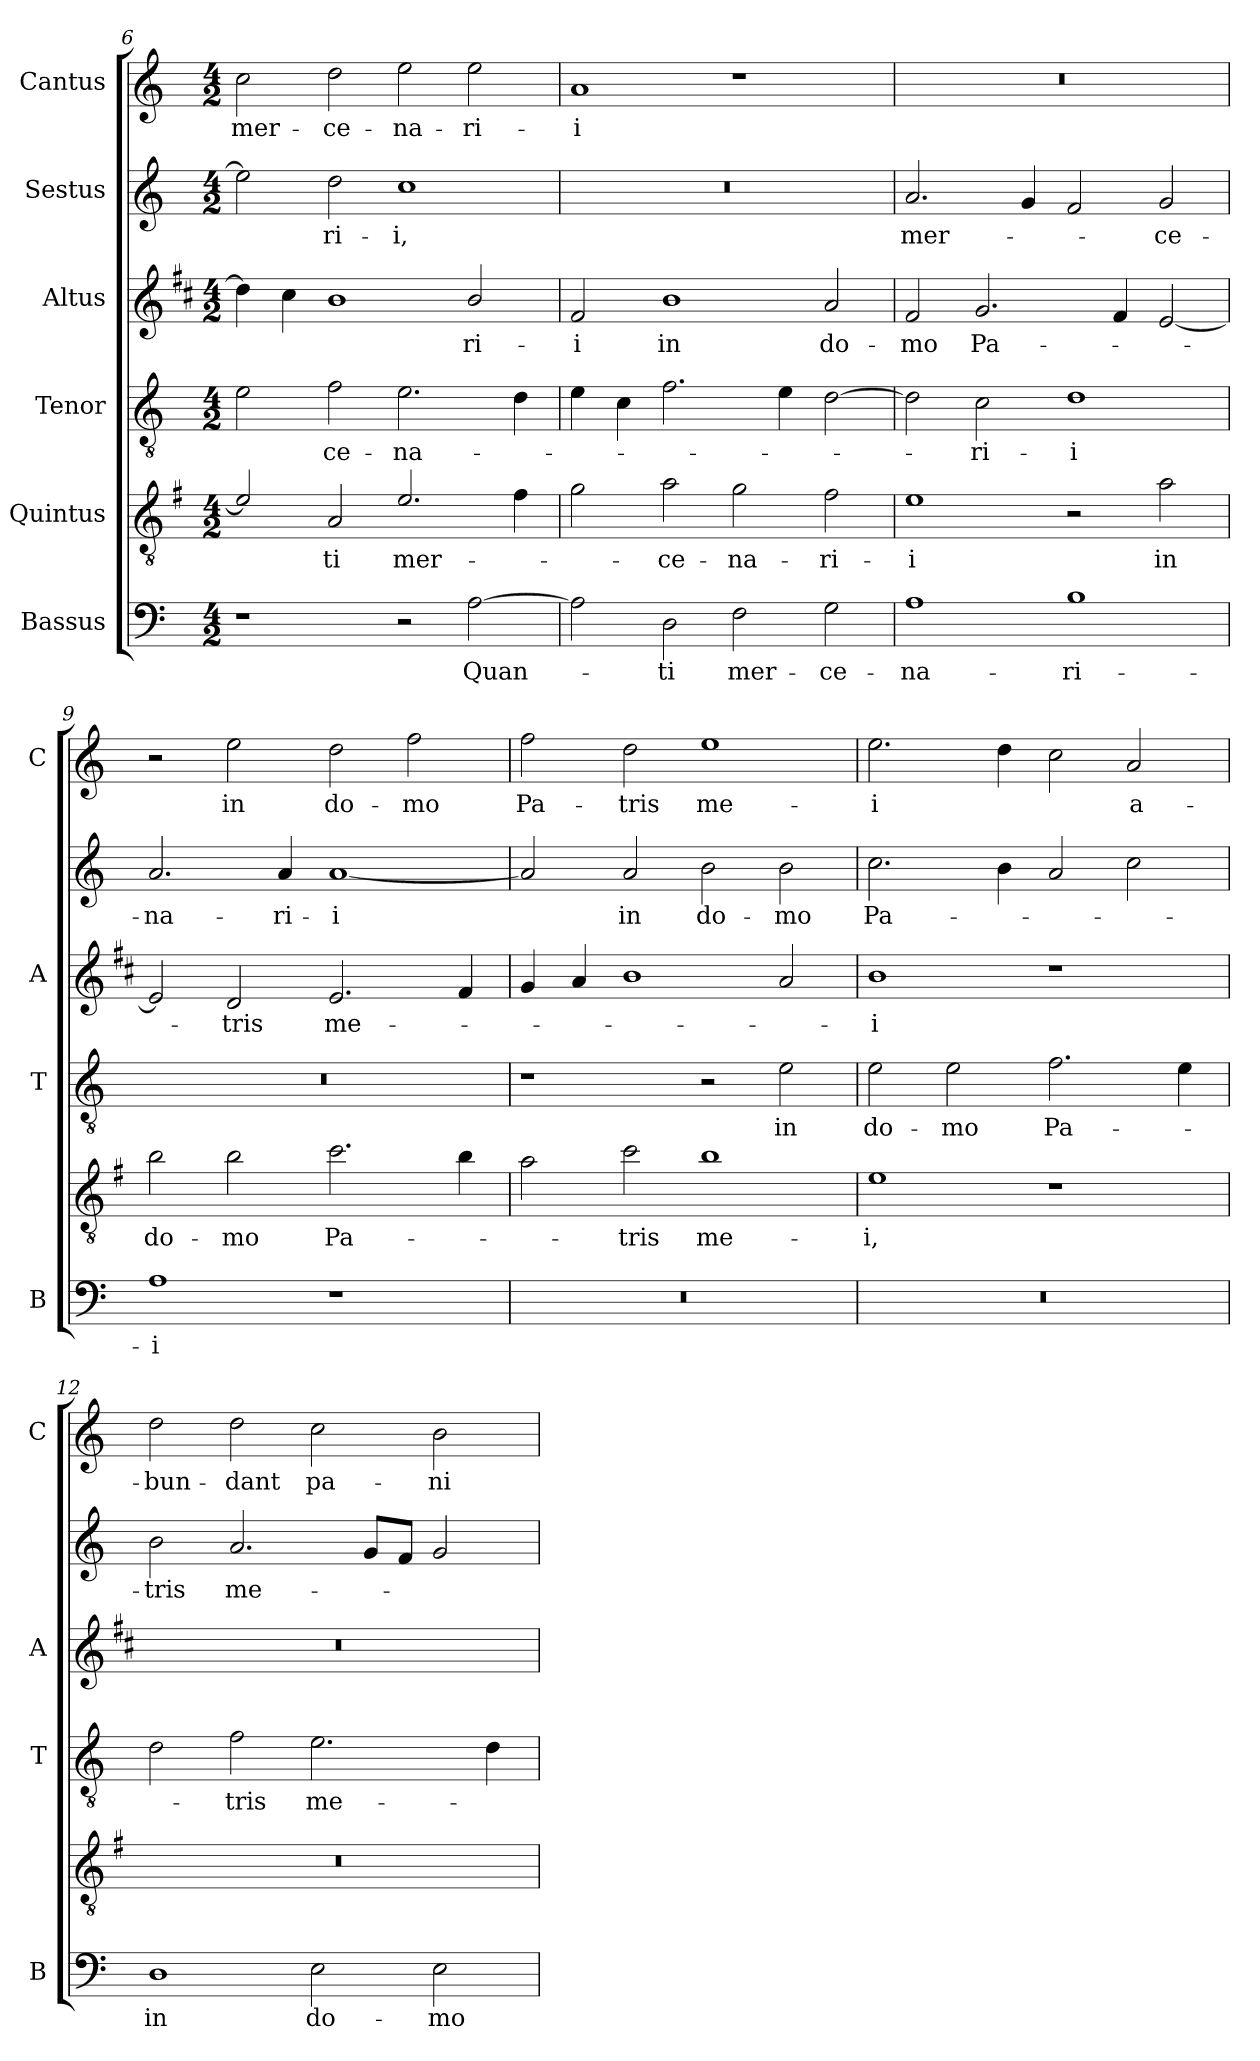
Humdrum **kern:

**kern	**text	**kern	**text	**kern	**text	**kern	**text	**kern	**text	**kern	**text
*part6	*part6	*part5	*part5	*part4	*part4	*part3	*part3	*part2	*part2	*part1	*part1
*staff6	*staff6	*staff5	*staff5	*staff4	*staff4	*staff3	*staff3	*staff2	*staff2	*staff1	*staff1
*I"Bassus	*	*I"Quintus	*	*I"Tenor	*	*I"Altus	*	*I"Sestus	*	*I"Cantus	*
*I'B	*	*	*	*I'T	*	*I'A	*	*	*	*I'C	*
!!LO:LB:g=z
*clefF4	*	*clefGv2	*	*clefGv2	*	*clefG2	*	*clefG2	*	*clefG2	*
*	*	*ITrd4c7	*	*	*	*ITrd1c2	*	*	*	*	*
*k[]	*	*k[]	*	*k[]	*	*k[]	*	*k[]	*	*k[]	*
*C:	*	*C:	*	*C:	*	*C:	*	*C:	*	*C:	*
*M4/2	*	*M4/2	*	*M4/2	*	*M4/2	*	*M4/2	*	*M4/2	*
=6	=6	=6	=6	=6	=6	=6	=6	=6	=6	=6	=6
!	!	!	!	!	!	!	!	!	!	!	!LO:LY:b
1r	.	2A/]	.	2e\	.	4cc\]	.	2ee\]	.	2cc\	mer-
.	.	.	.	.	.	4b\	.	.	.	.	.
!	!	!	!LO:LY:b	!	!LO:LY:b	!	!	!	!LO:LY:b	!	!LO:LY:b
.	.	2D/	-ti	2f\	-ce-	1a	.	2dd\	-ri-	2dd\	-ce-
!	!	!	!LO:LY:b	!	!LO:LY:b	!	!	!	!LO:LY:b	!	!LO:LY:b
2r	.	2.A/	mer-	2.e\	-na-	.	.	1cc	-i,	2ee\	-na-
!	!LO:LY:b	!	!	!	!	!	!LO:LY:b	!	!	!	!LO:LY:b
[2A\	Quan-	.	.	.	.	2a/	-ri-	.	.	2ee\	-ri-
.	.	4B\	.	4d\	.	.	.	.	.	.	.
=7	=7	=7	=7	=7	=7	=7	=7	=7	=7	=7	=7
!	!	!	!	!	!	!	!LO:LY:b	!	!	!	!LO:LY:b
2A\]	.	2c\	.	4e\	.	2e/	-i	0r	.	1a	-i
.	.	.	.	4c\	.	.	.	.	.	.	.
!	!LO:LY:b	!	!LO:LY:b	!	!	!	!LO:LY:b	!	!	!	!
2D\	-ti	2d\	-ce-	2.f\	.	1a	in	.	.	.	.
!	!LO:LY:b	!	!LO:LY:b	!	!	!	!	!	!	!	!
2F\	mer-	2c\	-na-	.	.	.	.	.	.	1r	.
.	.	.	.	4e\	.	.	.	.	.	.	.
!	!LO:LY:b	!	!LO:LY:b	!	!	!	!LO:LY:b	!	!	!	!
2G\	-ce-	2B\	-ri-	[2d\	.	2g/	do-	.	.	.	.
=8	=8	=8	=8	=8	=8	=8	=8	=8	=8	=8	=8
!	!LO:LY:b	!	!LO:LY:b	!	!	!	!LO:LY:b	!	!LO:LY:b	!	!
1A	-na-	1A	-i	2d\]	.	2e/	-mo	2.a/	mer-	0r	.
!	!	!	!	!	!LO:LY:b	!	!LO:LY:b	!	!	!	!
.	.	.	.	2c\	-ri-	2.f/	Pa-	.	.	.	.
.	.	.	.	.	.	.	.	4g/	.	.	.
!	!LO:LY:b	!	!	!	!LO:LY:b	!	!	!	!	!	!
1B	-ri-	2r	.	1d	-i	.	.	2f/	.	.	.
.	.	.	.	.	.	4e/	.	.	.	.	.
!	!	!	!LO:LY:b	!	!	!	!	!	!LO:LY:b	!	!
.	.	2d\	in	.	.	[2d/	.	2g/	-ce-	.	.
=9	=9	=9	=9	=9	=9	=9	=9	=9	=9	=9	=9
!	!LO:LY:b	!	!LO:LY:b	!	!	!	!	!	!LO:LY:b	!	!
1A	-i	2e\	do-	0r	.	2d/]	.	2.a/	-na-	2r	.
!	!	!	!LO:LY:b	!	!	!	!LO:LY:b	!	!	!	!LO:LY:b
.	.	2e\	-mo	.	.	2c/	-tris	.	.	2ee\	in
!	!	!	!	!	!	!	!	!	!LO:LY:b	!	!
.	.	.	.	.	.	.	.	4a/	-ri-	.	.
!	!	!	!LO:LY:b	!	!	!	!LO:LY:b	!	!LO:LY:b	!	!LO:LY:b
1r	.	2.f\	Pa-	.	.	2.d/	me-	[1a	-i	2dd\	do-
!	!	!	!	!	!	!	!	!	!	!	!LO:LY:b
.	.	.	.	.	.	.	.	.	.	2ff\	-mo
.	.	4e\	.	.	.	4e/	.	.	.	.	.
=10	=10	=10	=10	=10	=10	=10	=10	=10	=10	=10	=10
!	!	!	!	!	!	!	!	!	!	!	!LO:LY:b
0r	.	2d\	.	1r	.	4f/	.	2a/]	.	2ff\	Pa-
.	.	.	.	.	.	4g/	.	.	.	.	.
!	!	!	!LO:LY:b	!	!	!	!	!	!LO:LY:b	!	!LO:LY:b
.	.	2f\	-tris	.	.	1a	.	2a/	in	2dd\	-tris
!	!	!	!LO:LY:b	!	!	!	!	!	!LO:LY:b	!	!LO:LY:b
.	.	1e	me-	2r	.	.	.	2b\	do-	1ee	me-
!	!	!	!	!	!LO:LY:b	!	!	!	!LO:LY:b	!	!
.	.	.	.	2e\	in	2g/	.	2b\	-mo	.	.
=11	=11	=11	=11	=11	=11	=11	=11	=11	=11	=11	=11
!	!	!	!LO:LY:b	!	!LO:LY:b	!	!LO:LY:b	!	!LO:LY:b	!	!LO:LY:b
0r	.	1A	-i,	2e\	do-	1a	-i	2.cc\	Pa-	2.ee\	-i
!	!	!	!	!	!LO:LY:b	!	!	!	!	!	!
.	.	.	.	2e\	-mo	.	.	.	.	.	.
.	.	.	.	.	.	.	.	4b\	.	4dd\	.
!	!	!	!	!	!LO:LY:b	!	!	!	!	!	!
.	.	1r	.	2.f\	Pa-	1r	.	2a/	.	2cc\	.
!	!	!	!	!	!	!	!	!	!	!	!LO:LY:b
.	.	.	.	.	.	.	.	2cc\	.	2a/	a-
.	.	.	.	4e\	.	.	.	.	.	.	.
!!LO:PB:g=z
=12	=12	=12	=12	=12	=12	=12	=12	=12	=12	=12	=12
!	!LO:LY:b	!	!	!	!	!	!	!	!LO:LY:b	!	!LO:LY:b
1D	in	0r	.	2d\	.	0r	.	2b\	-tris	2dd\	-bun-
!	!	!	!	!	!LO:LY:b	!	!	!	!LO:LY:b	!	!LO:LY:b
.	.	.	.	2f\	-tris	.	.	2.a/	me-	2dd\	-dant
!	!LO:LY:b	!	!	!	!LO:LY:b	!	!	!	!	!	!LO:LY:b
2E\	do-	.	.	2.e\	me-	.	.	.	.	2cc\	pa-
.	.	.	.	.	.	.	.	8g/L	.	.	.
.	.	.	.	.	.	.	.	8f/J	.	.	.
!	!LO:LY:b	!	!	!	!	!	!	!	!	!	!LO:LY:b
2E\	-mo	.	.	.	.	.	.	2g/	.	2b\	-ni-
.	.	.	.	4d\	.	.	.	.	.	.	.
=	=	=	=	=	=	=	=	=	=	=	=
*-	*-	*-	*-	*-	*-	*-	*-	*-	*-	*-	*-
